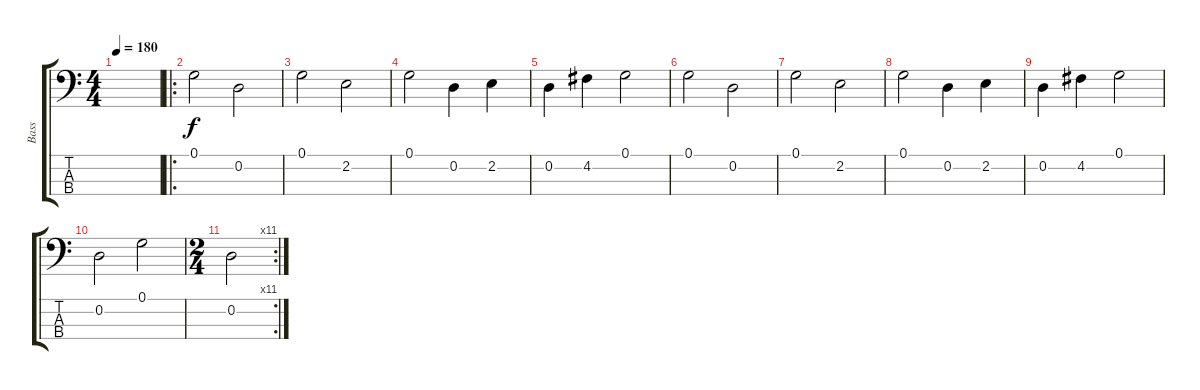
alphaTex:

\track ("Bass" "Bass") {instrument acousticbass}
\staff {score tabs}
\tuning (G2 D2 A1 E1) {hide}
\ts (4 4)
\tempo 180
\clef f4
\ks c
|
\ro
0.1.2 0.2.2 |
0.1.2 2.2.2 |
0.1.2 0.2.4 2.2.4 |
0.2.4 4.2.4 0.1.2 |
0.1.2 0.2.2 |
0.1.2 2.2.2 |
0.1.2 0.2.4 2.2.4 |
0.2.4 4.2.4 0.1.2 |
0.2.2 0.1.2 |
\rc 11
\ts (2 4)
0.2.2
